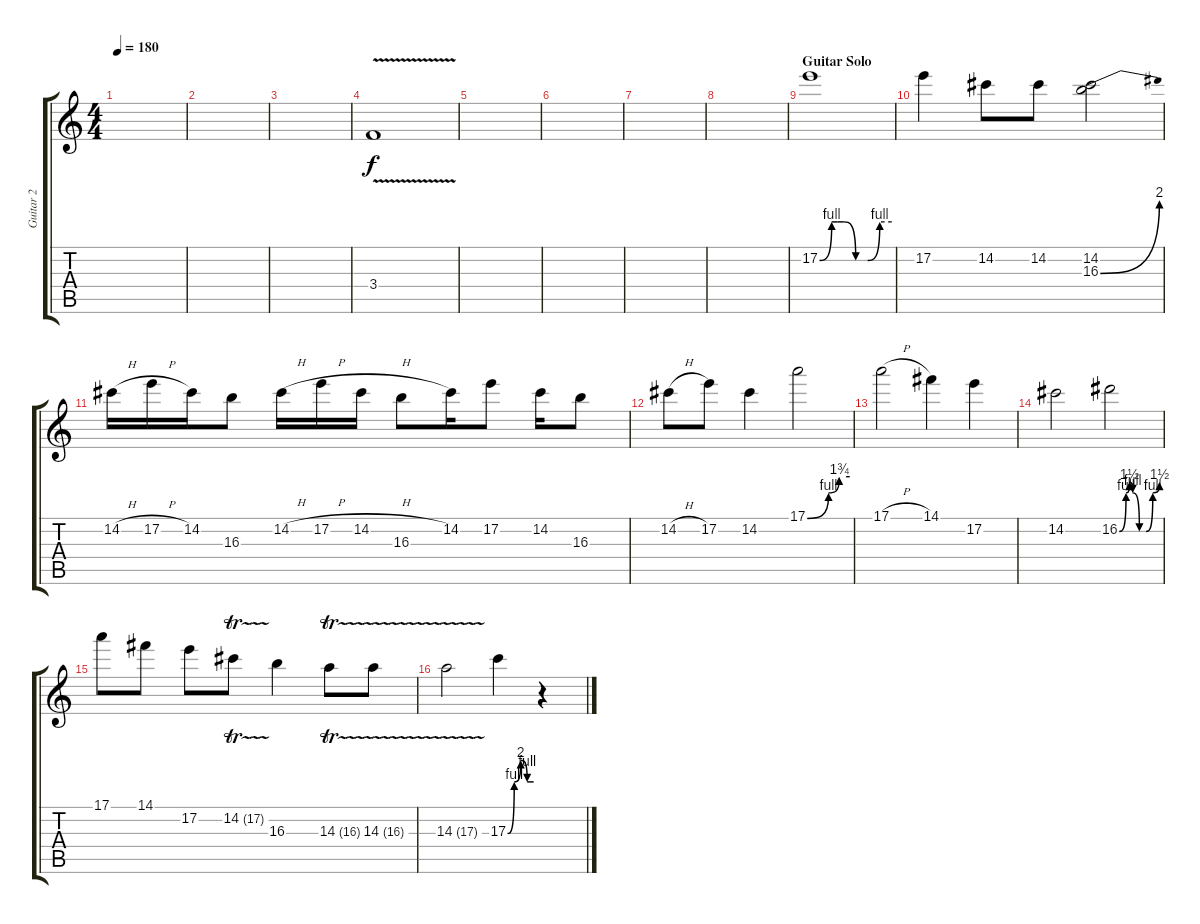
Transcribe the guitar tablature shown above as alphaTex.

\track ("Guitar 2" "Guitar 2") {instrument distortionguitar}
\staff {score tabs}
\tuning (E4 B3 G3 D3 A2 E2) {hide}
\ts (4 4)
\tempo 180
\clef g2
\ks c
|
|
|
3.4{v}.1 |
|
|
|
|
\section ("" "Guitar Solo")
17.2{be (custom 0 0 10 4 15 4 20 4 30 0 35 0 40 0 50 4 60 4)}.1 |
17.2.4 14.2.8 14.2.8 (14.2 16.3{be (bend 0 0 60 8)}).2 |
14.2{h}.16 17.2{h}.16 14.2.16 16.3.8 14.2{h}.16 17.2{h}.16 14.2{h}.16 16.3.8 14.2.16 17.2.8 14.2.16 16.3.8 |
14.2{h}.8 17.2.8 14.2.4 17.1{be (custom 0 0 30 4 45 7 60 7)}.2 |
17.1{h}.2 14.1.4 17.2.4 |
14.2.2 16.2{be (custom 0 0 10 4 15 6 20 4 30 0 40 0 50 4 60 6)}.2 |
17.1.8 14.1.8 17.2.8 14.2{tr (17 16)}.8 16.3.4 14.3{tr (16 32)}.8 14.3{tr (16 16)}.8 |
14.3{tr (17 16)}.2 17.3{be (custom 0 0 15 4 30 8 45 4 60 4)}.4 r.4
